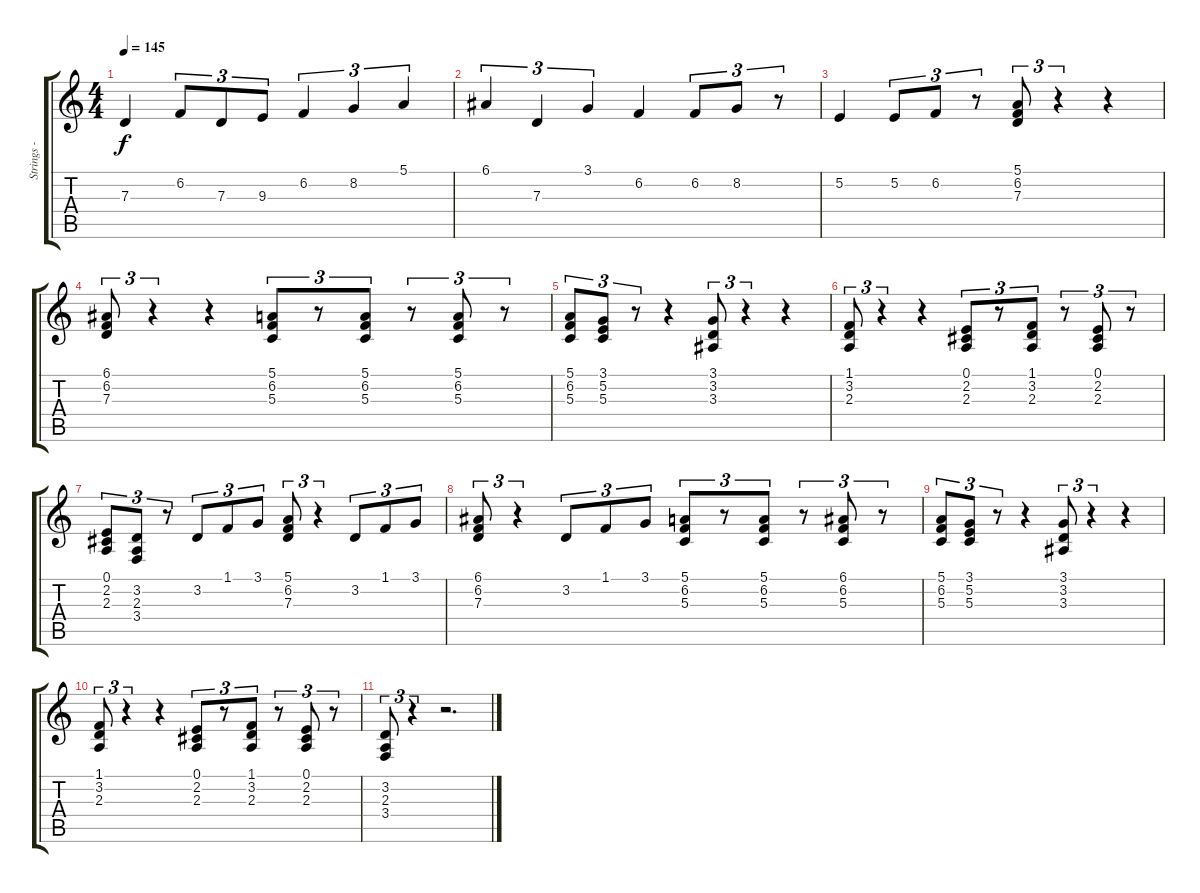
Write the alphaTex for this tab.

\track ("Strings - Lead" "Strings - ") {instrument stringensemble1}
\staff {score tabs}
\tuning (E4 B3 G3 D3 A2 E2) {hide}
\ts (4 4)
\tempo 145
\clef g2
\ks c
7.3.4{dy f} 6.2{t}.8{tu (3 2)} 7.3.8{tu (3 2)} 9.3.8{tu (3 2)} 6.2.4{tu (3 2)} 8.2.4{tu (3 2)} 5.1.4{tu (3 2)} |
6.1.4{tu (3 2)} 7.3.4{tu (3 2)} 3.1.4{tu (3 2)} 6.2.4 6.2.8{tu (3 2)} 8.2.8{tu (3 2)} r.8{tu (3 2)} |
5.2.4 5.2.8{tu (3 2)} 6.2.8{tu (3 2)} r.8{tu (3 2)} (5.1 6.2 7.3).8{tu (3 2)} r.4{tu (3 2)} r.4 |
(6.1 6.2 7.3).8{tu (3 2)} r.4{tu (3 2)} r.4 (5.1 6.2 5.3).8{tu (3 2)} r.8{tu (3 2)} (5.1 6.2 5.3).8{tu (3 2)} r.8{tu (3 2)} (5.1 6.2 5.3).8{tu (3 2)} r.8{tu (3 2)} |
(5.1 6.2 5.3).8{tu (3 2)} (3.1 5.2 5.3).8{tu (3 2)} r.8{tu (3 2)} r.4 (3.1 3.2 3.3).8{tu (3 2)} r.4{tu (3 2)} r.4 |
(1.1 3.2 2.3).8{tu (3 2)} r.4{tu (3 2)} r.4 (0.1 2.2 2.3).8{tu (3 2)} r.8{tu (3 2)} (1.1 3.2 2.3).8{tu (3 2)} r.8{tu (3 2)} (0.1 2.2 2.3).8{tu (3 2)} r.8{tu (3 2)} |
(0.1 2.2 2.3).8{tu (3 2)} (3.2 2.3 3.4).8{tu (3 2)} r.8{tu (3 2)} 3.2.8{tu (3 2)} 1.1.8{tu (3 2)} 3.1.8{tu (3 2)} (5.1 6.2 7.3).8{tu (3 2)} r.4{tu (3 2)} 3.2.8{tu (3 2)} 1.1.8{tu (3 2)} 3.1.8{tu (3 2)} |
(6.1 6.2 7.3).8{tu (3 2)} r.4{tu (3 2)} 3.2.8{tu (3 2)} 1.1.8{tu (3 2)} 3.1.8{tu (3 2)} (5.1 6.2 5.3).8{tu (3 2)} r.8{tu (3 2)} (5.1 6.2 5.3).8{tu (3 2)} r.8{tu (3 2)} (6.1 6.2 5.3).8{tu (3 2)} r.8{tu (3 2)} |
(5.1 6.2 5.3).8{tu (3 2)} (3.1 5.2 5.3).8{tu (3 2)} r.8{tu (3 2)} r.4 (3.1 3.2 3.3).8{tu (3 2)} r.4{tu (3 2)} r.4 |
(1.1 3.2 2.3).8{tu (3 2)} r.4{tu (3 2)} r.4 (0.1 2.2 2.3).8{tu (3 2)} r.8{tu (3 2)} (1.1 3.2 2.3).8{tu (3 2)} r.8{tu (3 2)} (0.1 2.2 2.3).8{tu (3 2)} r.8{tu (3 2)} |
(3.2 2.3 3.4).8{tu (3 2)} r.4{tu (3 2)} r.2{d}
